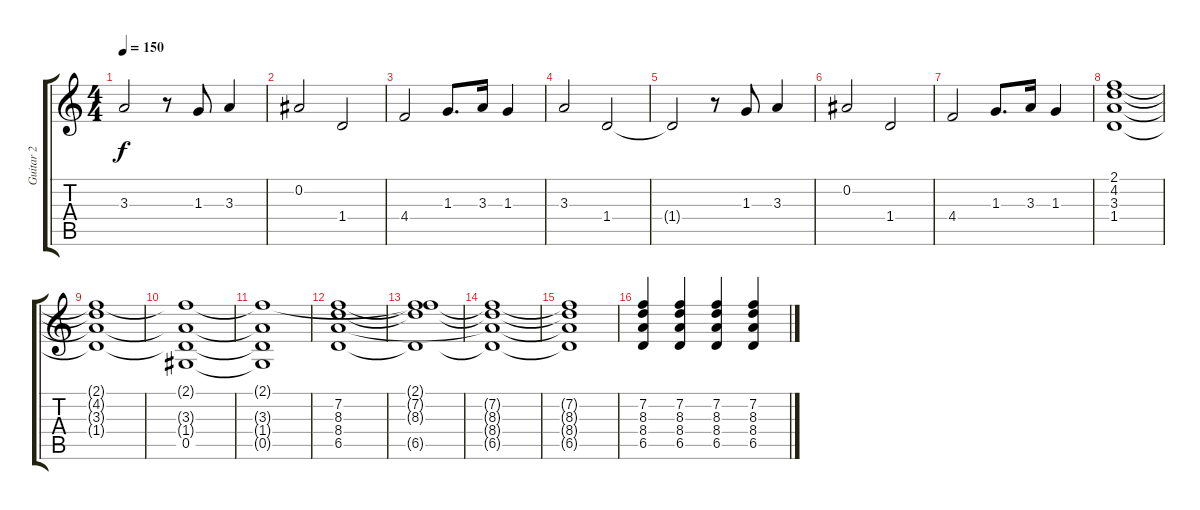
\track ("Guitar 2" "Guitar 2") {instrument distortionguitar}
\staff {score tabs}
\tuning (Eb4 Bb3 Gb3 Db3 Ab2 Eb2) {hide}
\ts (4 4)
\tempo 150
\clef g2
\ks c
3.3{t}.2{dy f} r.8 1.3.8{volume 11} 3.3.4 |
0.2.2 1.4.2 |
4.4.2 1.3.8{d} 3.3.16 1.3.4 |
3.3.2 1.4.2{volume 8} |
1.4{t}.2 r.8 1.3.8{volume 11} 3.3.4 |
0.2.2 1.4.2 |
4.4.2 1.3.8{d} 3.3.16 1.3.4 |
(2.1 4.2 3.3 1.4).1 |
(2.1{t} 4.2{t} 3.3{t} 1.4{t}).1 |
(2.1{t} 3.3{t} 1.4{t} 0.5).1 |
(2.1{t} 3.3{t} 1.4{t} 0.5{t}).1 |
(7.2 8.3 8.4 6.5).1 |
(2.1{t} 7.2{t} 8.3{t} 6.5{t}).1 |
(7.2{t} 8.3{t} 8.4{t} 6.5{t}).1 |
(7.2{t} 8.3{t} 8.4{t} 6.5{t}).1 |
(7.2 8.3 8.4 6.5).4 (7.2 8.3 8.4 6.5).4 (7.2 8.3 8.4 6.5).4 (7.2 8.3 8.4 6.5).4
